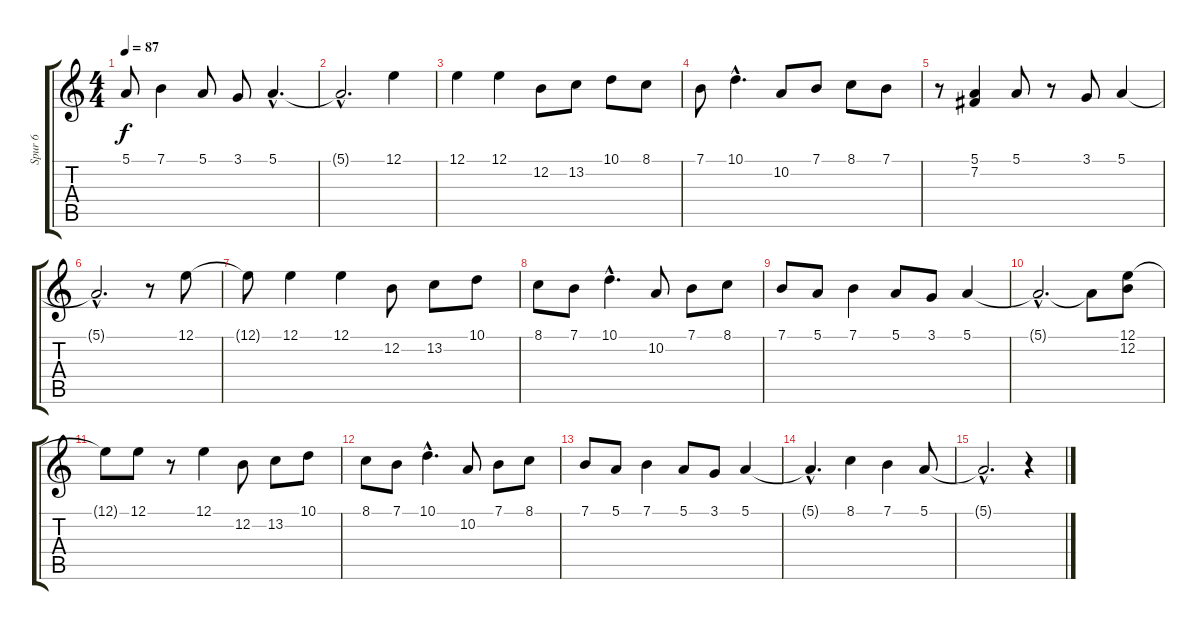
\track ("Spur 6" "Spur 6") {instrument fx8scifi}
\staff {score tabs}
\tuning (E4 B3 G3 D3 A2 E2) {hide}
\ts (4 4)
\tempo 87
\clef g2
\ks c
5.1.8{dy f} 7.1.4 5.1.8 3.1.8 5.1{hac}.4{d} |
5.1{hac t}.2{d} 12.1.4 |
12.1.4 12.1.4 12.2.8 13.2.8 10.1.8 8.1.8 |
7.1.8 10.1{hac}.4{d} 10.2.8 7.1.8 8.1.8 7.1.8 |
r.8 (5.1 7.2).4 5.1.8 r.8 3.1.8 5.1.4 |
5.1{hac t}.2{d} r.8 12.1.8 |
12.1{t}.8 12.1.4 12.1.4 12.2.8 13.2.8 10.1.8 |
8.1.8 7.1.8 10.1{hac}.4{d} 10.2.8 7.1.8 8.1.8 |
7.1.8 5.1.8 7.1.4 5.1.8 3.1.8 5.1.4 |
5.1{hac t}.2{d} 5.1{t}.8 (12.1 12.2).8 |
12.1{t}.8 12.1.8 r.8 12.1.4 12.2.8 13.2.8 10.1.8 |
8.1.8 7.1.8 10.1{hac}.4{d} 10.2.8 7.1.8 8.1.8 |
7.1.8 5.1.8 7.1.4 5.1.8 3.1.8 5.1.4 |
5.1{hac t}.4{d} 8.1.4 7.1.4 5.1.8 |
5.1{hac t}.2{d} r.4
